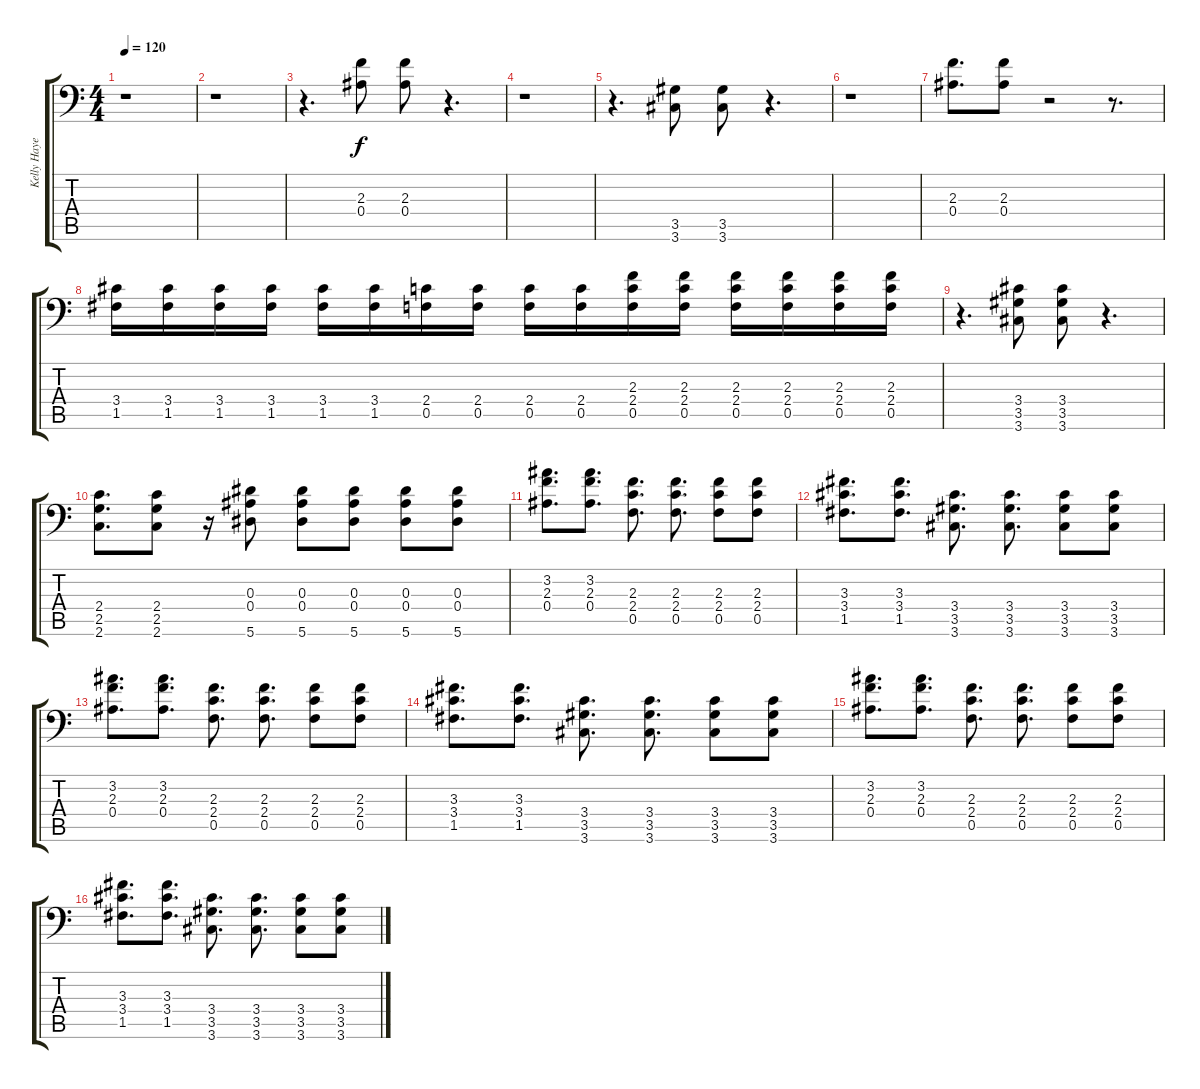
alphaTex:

\track ("Kelly Hayes/Lane Maverick - Guitar" "Kelly Haye") {instrument distortionguitar}
\staff {score tabs}
\tuning (C4 G3 Eb3 Bb2 F2 Bb1) {hide}
\ts (4 4)
\tempo 120
\clef f4
\ks c
r.1{dy f} |
r.1 |
r.4{d} (2.3 0.4).8 (2.3 0.4).8 r.4{d} |
r.1 |
r.4{d} (3.5 3.6).8 (3.5 3.6).8 r.4{d} |
r.1 |
(2.3 0.4).8{d} (2.3 0.4).8 r.2 r.8{d} |
(3.4 1.5).16 (3.4 1.5).16 (3.4 1.5).16 (3.4 1.5).16 (3.4 1.5).16 (3.4 1.5).16 (2.4 0.5).16 (2.4 0.5).16 (2.4 0.5).16 (2.4 0.5).16 (2.3 2.4 0.5).16 (2.3 2.4 0.5).16 (2.3 2.4 0.5).16 (2.3 2.4 0.5).16 (2.3 2.4 0.5).16 (2.3 2.4 0.5).16 |
r.4{d} (3.4 3.5 3.6).8 (3.4 3.5 3.6).8 r.4{d} |
(2.4 2.5 2.6).8{d} (2.4 2.5 2.6).8 r.16 (0.3 0.4 5.6).8 (0.3 0.4 5.6).8 (0.3 0.4 5.6).8 (0.3 0.4 5.6).8 (0.3 0.4 5.6).8 |
(3.2 2.3 0.4).8{d} (3.2 2.3 0.4).8{d} (2.3 2.4 0.5).8{d} (2.3 2.4 0.5).8{d} (2.3 2.4 0.5).8 (2.3 2.4 0.5).8 |
(3.3 3.4 1.5).8{d} (3.3 3.4 1.5).8{d} (3.4 3.5 3.6).8{d} (3.4 3.5 3.6).8{d} (3.4 3.5 3.6).8 (3.4 3.5 3.6).8 |
(3.2 2.3 0.4).8{d} (3.2 2.3 0.4).8{d} (2.3 2.4 0.5).8{d} (2.3 2.4 0.5).8{d} (2.3 2.4 0.5).8 (2.3 2.4 0.5).8 |
(3.3 3.4 1.5).8{d} (3.3 3.4 1.5).8{d} (3.4 3.5 3.6).8{d} (3.4 3.5 3.6).8{d} (3.4 3.5 3.6).8 (3.4 3.5 3.6).8 |
(3.2 2.3 0.4).8{d} (3.2 2.3 0.4).8{d} (2.3 2.4 0.5).8{d} (2.3 2.4 0.5).8{d} (2.3 2.4 0.5).8 (2.3 2.4 0.5).8 |
(3.3 3.4 1.5).8{d} (3.3 3.4 1.5).8{d} (3.4 3.5 3.6).8{d} (3.4 3.5 3.6).8{d} (3.4 3.5 3.6).8 (3.4 3.5 3.6).8
